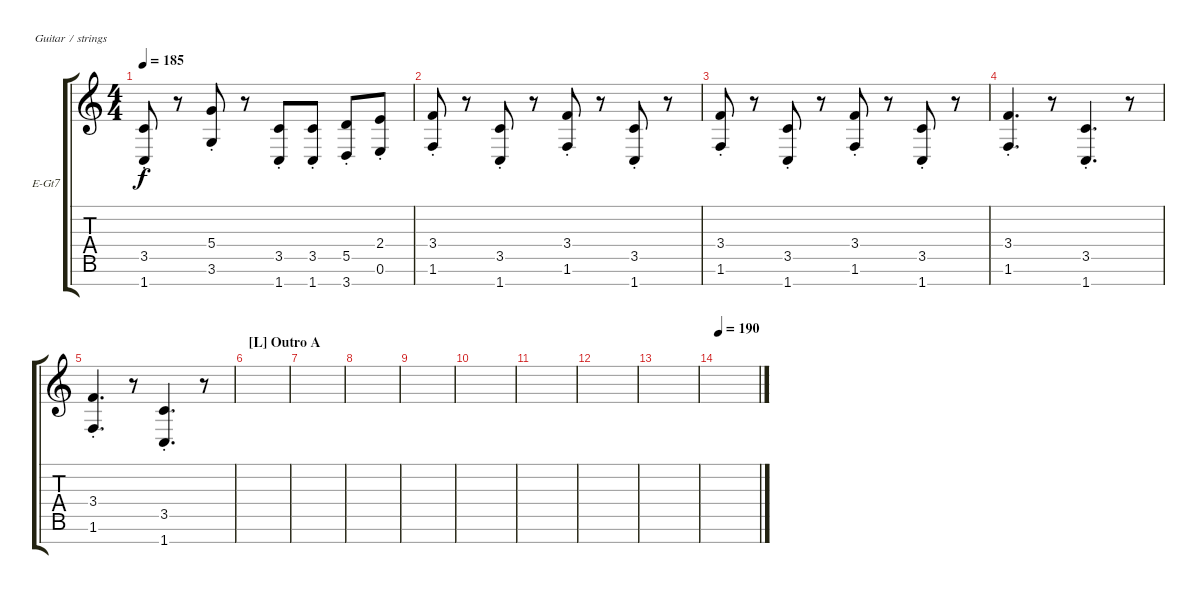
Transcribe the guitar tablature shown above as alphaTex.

\defaultSystemsLayout 4
\bracketExtendMode groupsimilarinstruments
\firstSystemTrackNameOrientation horizontal
\otherSystemsTrackNameOrientation horizontal
\track ("Horns II" "E-Gt7") {instrument synthbrass2}
\staff {score tabs}
\tuning (E4 B3 G3 D3 A2 E2 B1)
\displaytranspose 12
\ts (4 4)
\tempo 185
\clef g2
\scale
0.333333
\ks c
(1.7{st} 3.5{st}).8{dy f} r.8 (3.6{st} 5.4{st}).8 r.8 (1.7{st} 3.5{st}).8 (1.7{st} 3.5{st}).8 (3.7{st} 5.5{st}).8 (0.6{st} 2.4{st}).8 |
\scale
0.333333 (1.6{st} 3.4{st}).8 r.8 (1.7{st} 3.5{st}).8 r.8 (1.6{st} 3.4{st}).8 r.8 (1.7{st} 3.5{st}).8 r.8 |
\scale
0.333333 (1.6{st} 3.4{st}).8 r.8 (1.7{st} 3.5{st}).8 r.8 (1.6{st} 3.4{st}).8 r.8 (1.7{st} 3.5{st}).8 r.8 |
\scale
0.333333 (1.6{st} 3.4{st}).4{d} r.8 (1.7{st} 3.5{st}).4{d} r.8 |
\scale
0.333333 (1.6{st} 3.4{st}).4{d} r.8 (1.7{st} 3.5{st}).4{d} r.8 |
\section ("L" "Outro A")
\scale
0.333333 |
\scale
0.333333 |
\scale
0.333333 |
\scale
0.333333 |
\scale
0.333333 |
\scale
0.333333 |
\scale
0.333333 |
\scale
0.333333 |
\tempo (190 0.01875)
\scale
0.333333 |
\scale
0.333333 |
\scale
0.333333
